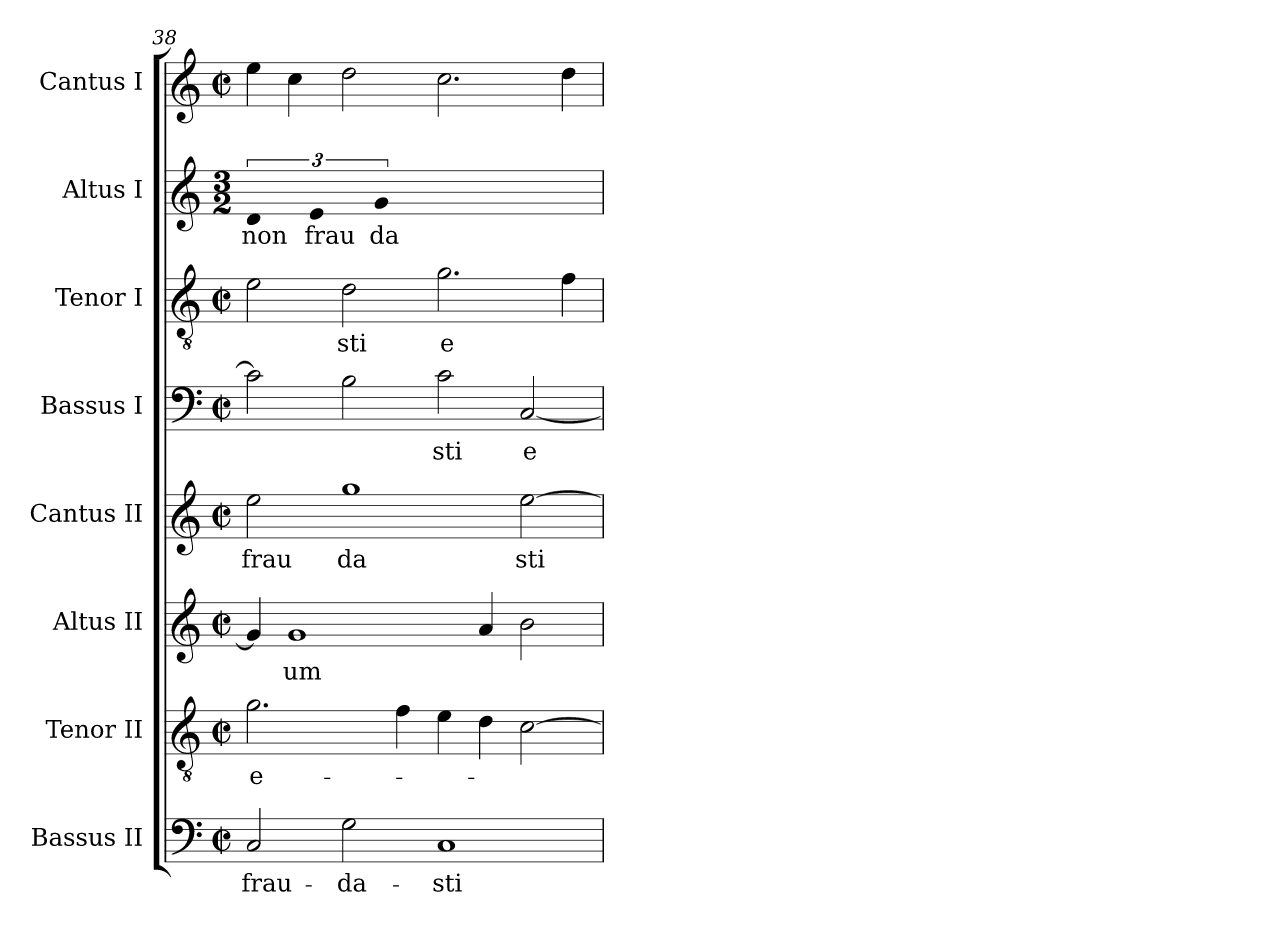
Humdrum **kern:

**kern	**text	**kern	**text	**kern	**text	**kern	**text	**kern	**text	**kern	**text	**kern	**text	**kern
*part8	*part8	*part7	*part7	*part6	*part6	*part5	*part5	*part4	*part4	*part3	*part3	*part2	*part2	*part1
*staff8	*staff8	*staff7	*staff7	*staff6	*staff6	*staff5	*staff5	*staff4	*staff4	*staff3	*staff3	*staff2	*staff2	*staff1
*I"Bassus II	*	*I"Tenor II	*	*I"Altus II	*	*I"Cantus II	*	*I"Bassus I	*	*I"Tenor I	*	*I"Altus I	*	*I"Cantus I
*clefF4	*	*clefGv2	*	*clefG2	*	*clefG2	*	*clefF4	*	*clefGv2	*	*clefG2	*	*clefG2
*M2/2	*	*M2/2	*	*M2/2	*	*M2/2	*	*M2/2	*	*M2/2	*	*M3/2	*	*M2/2
*met(c|)	*	*met(c|)	*	*met(c|)	*	*met(c|)	*	*met(c|)	*	*met(c|)	*	*	*	*met(c|)
=38	=38	=38	=38	=38	=38	=38	=38	=38	=38	=38	=38	=38	=38	=38
!	!LO:LY:b:cj	!	!LO:LY:b:cj	!	!	!	!LO:LY:b:cj	!	!	!	!	!LO:N:vis=2	!LO:LY:b:cj	!
2C/	frau-	2.g\	e-	4g/]	.	2ee\	frau	2c\]	.	2e\	.	3d/	non	4ee\
!	!	!	!	!	!LO:LY:b:cj	!	!	!	!	!	!	!	!	!
.	.	.	.	1g	um	.	.	.	.	.	.	.	.	4cc\
!	!	!	!	!	!	!	!	!	!	!	!	!LO:N:vis=2	!LO:LY:b:cj	!
.	.	.	.	.	.	.	.	.	.	.	.	3e/	frau	.
!	!LO:LY:b:cj	!	!	!	!	!	!LO:LY:b:cj	!	!	!	!LO:LY:b:cj	!	!	!
2G\	-da-	.	.	.	.	1gg	da	2B\	.	2d\	sti	.	.	2dd\
!	!	!	!	!	!	!	!	!	!	!	!	!LO:N:vis=2	!LO:LY:b:cj	!
.	.	.	.	.	.	.	.	.	.	.	.	3g/	da	.
.	.	4f\	.	.	.	.	.	.	.	.	.	.	.	.
!	!LO:LY:b:cj	!	!	!	!	!	!	!	!LO:LY:b:cj	!	!LO:LY:b:cj	!	!	!
1C	-sti	4e\	.	.	.	.	.	2c\	sti	2.g\	e	1ryy	.	2.cc\
.	.	4d\	.	4a/	.	.	.	.	.	.	.	.	.	.
!	!	!	!	!	!	!	!LO:LY:b:cj	!	!LO:LY:b:cj	!	!	!	!	!
.	.	[>2c\	.	2b\	.	[>2ee\	sti	[<2C/	e	.	.	.	.	.
.	.	.	.	.	.	.	.	.	.	4f\	.	.	.	4dd\
=	=	=	=	=	=	=	=	=	=	=	=	=	=	=
*-	*-	*-	*-	*-	*-	*-	*-	*-	*-	*-	*-	*-	*-	*-
